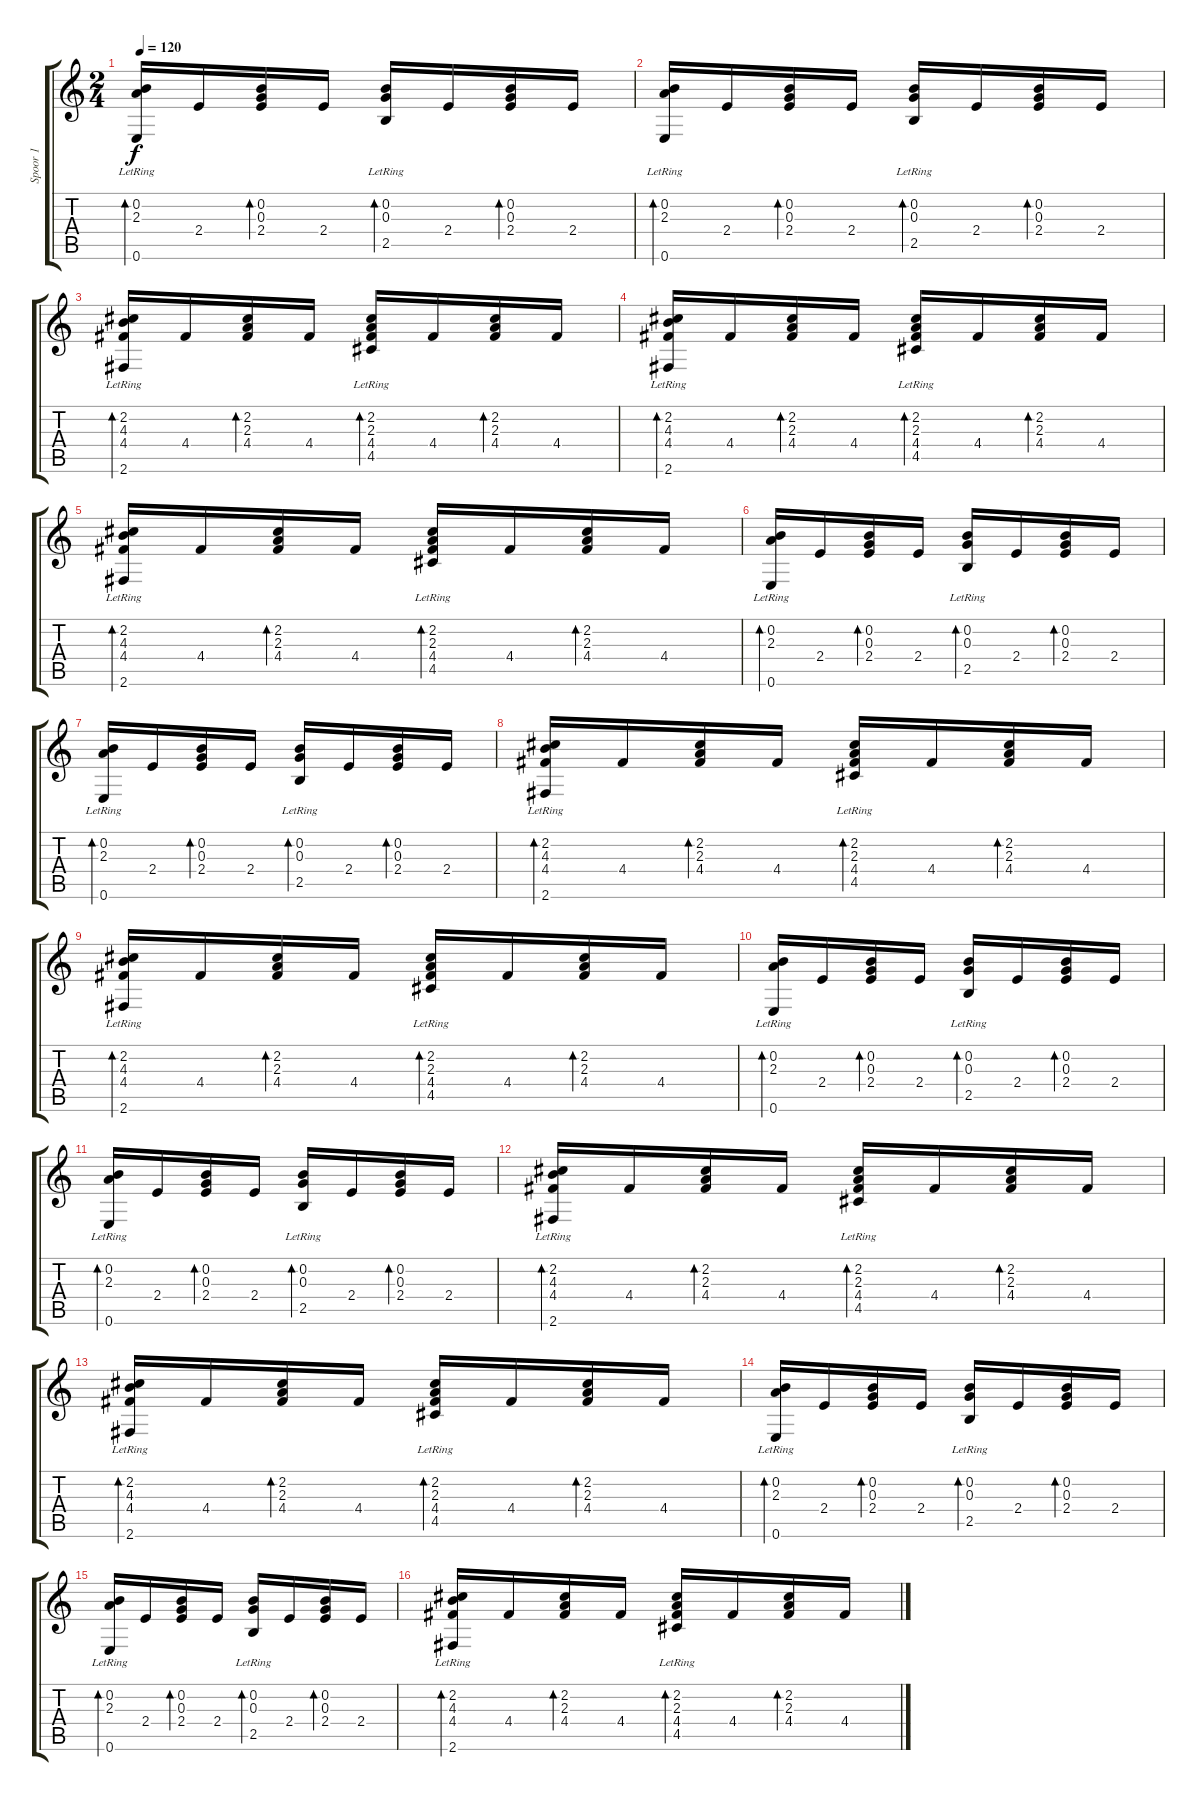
\track ("Spoor 1" "Spoor 1") {instrument acousticguitarnylon}
\staff {score tabs}
\tuning (E4 B3 G3 D3 A2 E2) {hide}
\ts (2 4)
\tempo 120
\clef g2
\ks c
(0.2 2.3 0.6{lr}).16{bd 480 dy f} 2.4.16 (0.2 0.3 2.4).16{bd 480} 2.4.16 (0.2 0.3 2.5{lr}).16{bd 480} 2.4.16 (0.2 0.3 2.4).16{bd 480} 2.4.16 |
(0.2 2.3 0.6{lr}).16{bd 480} 2.4.16 (0.2 0.3 2.4).16{bd 480} 2.4.16 (0.2 0.3 2.5{lr}).16{bd 480} 2.4.16 (0.2 0.3 2.4).16{bd 480} 2.4.16 |
(2.2 4.3 4.4 2.6{lr}).16{bd 480} 4.4.16 (2.2 2.3 4.4).16{bd 480} 4.4.16 (2.2 2.3 4.4 4.5{lr}).16{bd 480} 4.4.16 (2.2 2.3 4.4).16{bd 480} 4.4.16 |
(2.2 4.3 4.4 2.6{lr}).16{bd 480} 4.4.16 (2.2 2.3 4.4).16{bd 480} 4.4.16 (2.2 2.3 4.4 4.5{lr}).16{bd 480} 4.4.16 (2.2 2.3 4.4).16{bd 480} 4.4.16 |
(2.2 4.3 4.4 2.6{lr}).16{bd 480} 4.4.16 (2.2 2.3 4.4).16{bd 480} 4.4.16 (2.2 2.3 4.4 4.5{lr}).16{bd 480} 4.4.16 (2.2 2.3 4.4).16{bd 480} 4.4.16 |
(0.2 2.3 0.6{lr}).16{bd 480} 2.4.16 (0.2 0.3 2.4).16{bd 480} 2.4.16 (0.2 0.3 2.5{lr}).16{bd 480} 2.4.16 (0.2 0.3 2.4).16{bd 480} 2.4.16 |
(0.2 2.3 0.6{lr}).16{bd 480} 2.4.16 (0.2 0.3 2.4).16{bd 480} 2.4.16 (0.2 0.3 2.5{lr}).16{bd 480} 2.4.16 (0.2 0.3 2.4).16{bd 480} 2.4.16 |
(2.2 4.3 4.4 2.6{lr}).16{bd 480} 4.4.16 (2.2 2.3 4.4).16{bd 480} 4.4.16 (2.2 2.3 4.4 4.5{lr}).16{bd 480} 4.4.16 (2.2 2.3 4.4).16{bd 480} 4.4.16 |
(2.2 4.3 4.4 2.6{lr}).16{bd 480} 4.4.16 (2.2 2.3 4.4).16{bd 480} 4.4.16 (2.2 2.3 4.4 4.5{lr}).16{bd 480} 4.4.16 (2.2 2.3 4.4).16{bd 480} 4.4.16 |
(0.2 2.3 0.6{lr}).16{bd 480} 2.4.16 (0.2 0.3 2.4).16{bd 480} 2.4.16 (0.2 0.3 2.5{lr}).16{bd 480} 2.4.16 (0.2 0.3 2.4).16{bd 480} 2.4.16 |
(0.2 2.3 0.6{lr}).16{bd 480} 2.4.16 (0.2 0.3 2.4).16{bd 480} 2.4.16 (0.2 0.3 2.5{lr}).16{bd 480} 2.4.16 (0.2 0.3 2.4).16{bd 480} 2.4.16 |
(2.2 4.3 4.4 2.6{lr}).16{bd 480} 4.4.16 (2.2 2.3 4.4).16{bd 480} 4.4.16 (2.2 2.3 4.4 4.5{lr}).16{bd 480} 4.4.16 (2.2 2.3 4.4).16{bd 480} 4.4.16 |
(2.2 4.3 4.4 2.6{lr}).16{bd 480} 4.4.16 (2.2 2.3 4.4).16{bd 480} 4.4.16 (2.2 2.3 4.4 4.5{lr}).16{bd 480} 4.4.16 (2.2 2.3 4.4).16{bd 480} 4.4.16 |
(0.2 2.3 0.6{lr}).16{bd 480} 2.4.16 (0.2 0.3 2.4).16{bd 480} 2.4.16 (0.2 0.3 2.5{lr}).16{bd 480} 2.4.16 (0.2 0.3 2.4).16{bd 480} 2.4.16 |
(0.2 2.3 0.6{lr}).16{bd 480} 2.4.16 (0.2 0.3 2.4).16{bd 480} 2.4.16 (0.2 0.3 2.5{lr}).16{bd 480} 2.4.16 (0.2 0.3 2.4).16{bd 480} 2.4.16 |
(2.2 4.3 4.4 2.6{lr}).16{bd 480} 4.4.16 (2.2 2.3 4.4).16{bd 480} 4.4.16 (2.2 2.3 4.4 4.5{lr}).16{bd 480} 4.4.16 (2.2 2.3 4.4).16{bd 480} 4.4.16
